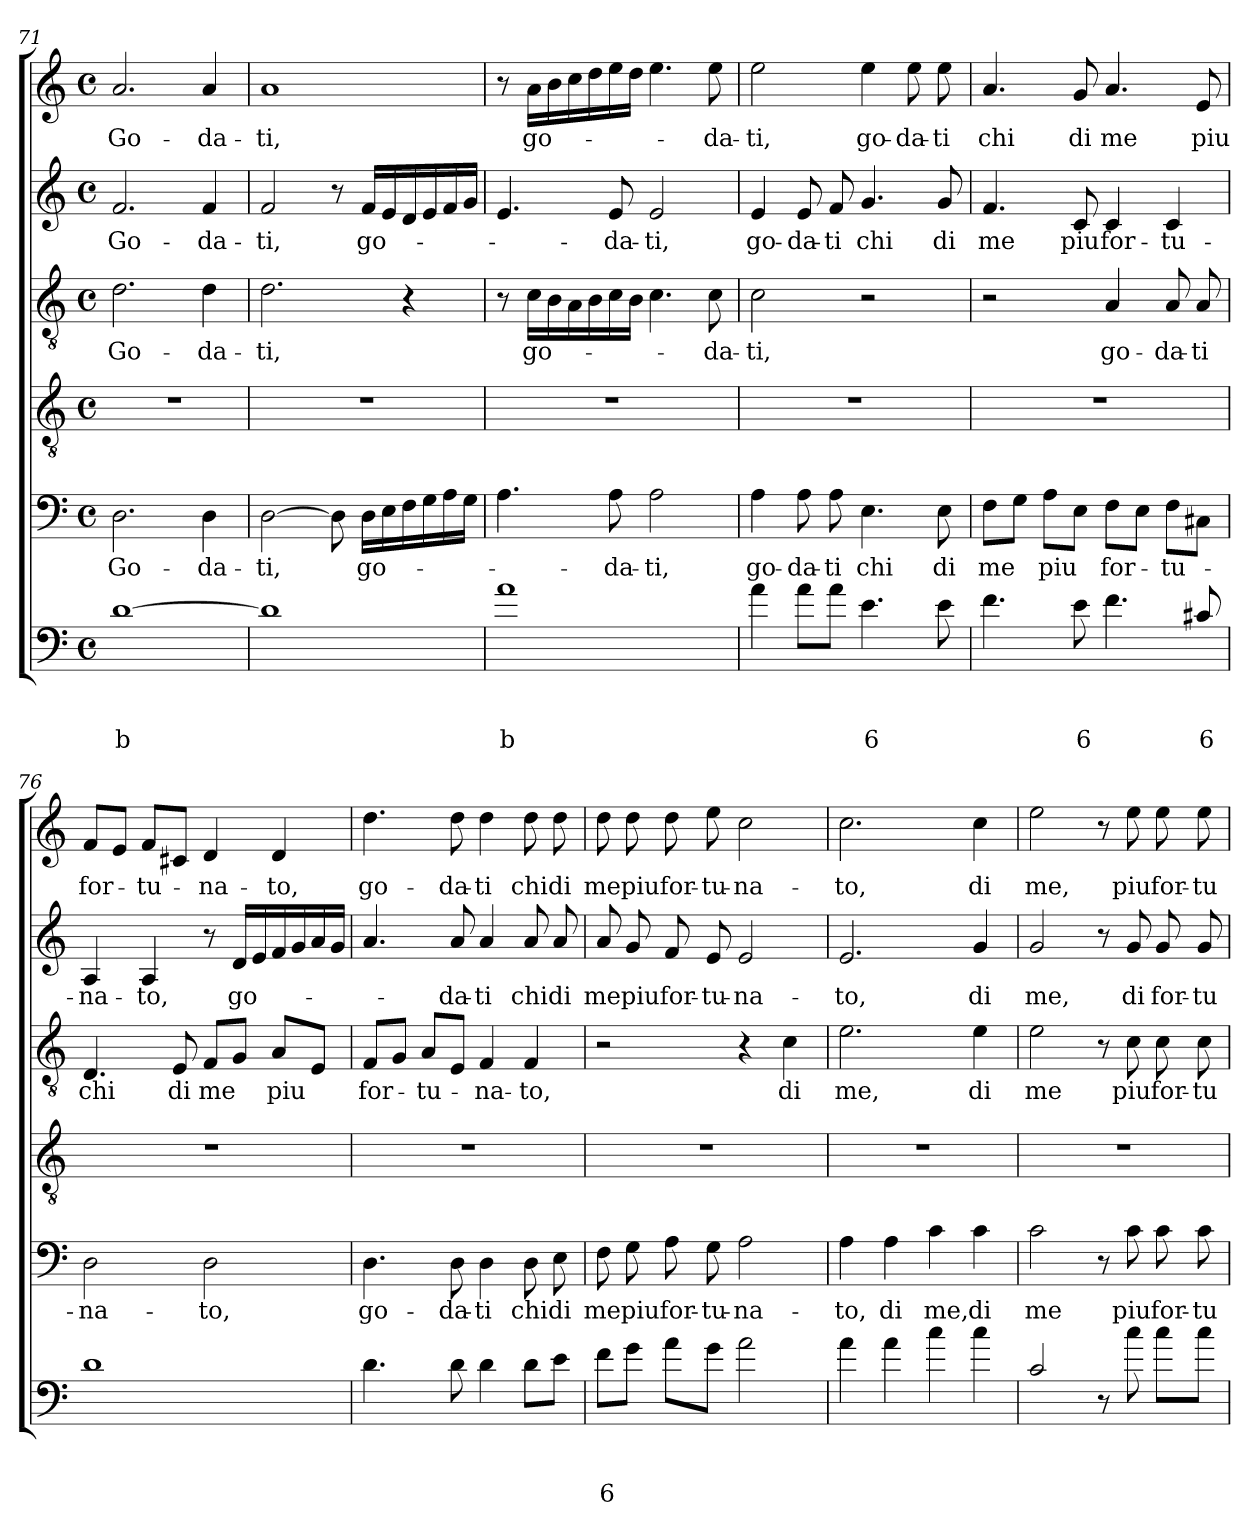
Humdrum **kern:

**kern	**text	**text	**text	**kern	**text	**kern	**kern	**text	**kern	**text	**kern	**text
*part6	*part6	*part6	*part6	*part5	*part5	*part4	*part3	*part3	*part2	*part2	*part1	*part1
*staff6	*staff6	*staff6	*staff6	*staff5	*staff5	*staff4	*staff3	*staff3	*staff2	*staff2	*staff1	*staff1
*clefF4	*	*	*	*clefF4	*	*clefGv2	*clefGv2	*	*clefG2	*	*clefG2	*
*ITrd8c14	*	*	*	*	*	*	*	*	*	*	*	*
*k[]	*	*	*	*k[]	*	*k[]	*k[]	*	*k[]	*	*k[]	*
*C:	*	*	*	*C:	*	*C:	*C:	*	*C:	*	*C:	*
*M4/4	*	*	*	*M4/4	*	*M4/4	*M4/4	*	*M4/4	*	*M4/4	*
*met(c)	*	*	*	*met(c)	*	*met(c)	*met(c)	*	*met(c)	*	*met(c)	*
=71	=71	=71	=71	=71	=71	=71	=71	=71	=71	=71	=71	=71
!	!	!	!LO:LY:b	!	!LO:LY:b	!	!	!LO:LY:b	!	!LO:LY:b	!	!LO:LY:b
[1D	.	.	b	2.D\	Go-	1r	2.d\	Go-	2.f/	Go-	2.a/	Go-
!	!	!	!	!	!LO:LY:b	!	!	!LO:LY:b	!	!LO:LY:b	!	!LO:LY:b
.	.	.	.	4D\	-da-	.	4d\	-da-	4f/	-da-	4a/	-da-
=72	=72	=72	=72	=72	=72	=72	=72	=72	=72	=72	=72	=72
!	!	!	!	!	!LO:LY:b	!	!	!LO:LY:b	!	!LO:LY:b	!	!LO:LY:b
1D]	.	.	.	[2D\	-ti,	1r	2.d\	-ti,	2f/	-ti,	1a	-ti,
.	.	.	.	8D\]	.	.	.	.	8r	.	.	.
!	!	!	!	!	!LO:LY:b	!	!	!	!	!LO:LY:b	!	!
.	.	.	.	16D\LL	go-	.	.	.	16f/LL	go-	.	.
.	.	.	.	16E\	.	.	.	.	16e/	.	.	.
.	.	.	.	16F\	.	.	4r	.	16d/	.	.	.
.	.	.	.	16G\	.	.	.	.	16e/	.	.	.
.	.	.	.	16A\	.	.	.	.	16f/	.	.	.
.	.	.	.	16G\JJ	.	.	.	.	16g/JJ	.	.	.
!!LO:PB:g=z
=73	=73	=73	=73	=73	=73	=73	=73	=73	=73	=73	=73	=73
!	!	!	!LO:LY:b	!	!	!	!	!	!	!	!	!
1A	.	.	b	4.A\	.	1r	8r	.	4.e/	.	8r	.
!	!	!	!	!	!	!	!	!LO:LY:b	!	!	!	!LO:LY:b
.	.	.	.	.	.	.	16c\LL	go-	.	.	16a\LL	go-
.	.	.	.	.	.	.	16B\	.	.	.	16b\	.
.	.	.	.	.	.	.	16A\	.	.	.	16cc\	.
.	.	.	.	.	.	.	16B\	.	.	.	16dd\	.
!	!	!	!	!	!LO:LY:b	!	!	!	!	!LO:LY:b	!	!
.	.	.	.	8A\	-da-	.	16c\	.	8e/	-da-	16ee\	.
.	.	.	.	.	.	.	16B\JJ	.	.	.	16dd\JJ	.
!	!	!	!	!	!LO:LY:b	!	!	!	!	!LO:LY:b	!	!
.	.	.	.	2A\	-ti,	.	4.c\	.	2e/	-ti,	4.ee\	.
!	!	!	!	!	!	!	!	!LO:LY:b	!	!	!	!LO:LY:b
.	.	.	.	.	.	.	8c\	-da-	.	.	8ee\	-da-
=74	=74	=74	=74	=74	=74	=74	=74	=74	=74	=74	=74	=74
!	!	!	!	!	!LO:LY:b	!	!	!LO:LY:b	!	!LO:LY:b	!	!LO:LY:b
4A\	.	.	.	4A\	go-	1r	2c\	-ti,	4e/	go-	2ee\	-ti,
!	!	!	!	!	!LO:LY:b	!	!	!	!	!LO:LY:b	!	!
8A\L	.	.	.	8A\	-da-	.	.	.	8e/	-da-	.	.
!	!	!	!	!	!LO:LY:b	!	!	!	!	!LO:LY:b	!	!
8A\J	.	.	.	8A\	-ti	.	.	.	8f/	-ti	.	.
!	!	!	!LO:LY:b	!	!LO:LY:b	!	!	!	!	!LO:LY:b	!	!LO:LY:b
4.E\	.	.	6	4.E\	chi	.	2r	.	4.g/	chi	4ee\	go-
!	!	!	!	!	!	!	!	!	!	!	!	!LO:LY:b
.	.	.	.	.	.	.	.	.	.	.	8ee\	-da-
!	!	!	!	!	!LO:LY:b	!	!	!	!	!LO:LY:b	!	!LO:LY:b
8E\	.	.	.	8E\	di	.	.	.	8g/	di	8ee\	-ti
=75	=75	=75	=75	=75	=75	=75	=75	=75	=75	=75	=75	=75
!	!	!	!	!	!LO:LY:b	!	!	!	!	!LO:LY:b	!	!LO:LY:b
4.F\	.	.	.	8F\L	me	1r	2r	.	4.f/	me	4.a/	chi
.	.	.	.	8G\J	.	.	.	.	.	.	.	.
!	!	!	!	!	!LO:LY:b	!	!	!	!	!	!	!
.	.	.	.	8A\L	piu	.	.	.	.	.	.	.
!	!	!	!LO:LY:b	!	!	!	!	!	!	!LO:LY:b	!	!LO:LY:b
8E\	.	.	6	8E\J	.	.	.	.	8c/	piu	8g/	di
!	!	!	!	!	!LO:LY:b	!	!	!LO:LY:b	!	!LO:LY:b	!	!LO:LY:b
4.F\	.	.	.	8F\L	for-	.	4A/	go-	4c/	for-	4.a/	me
.	.	.	.	8E\J	.	.	.	.	.	.	.	.
!	!	!	!	!	!LO:LY:b	!	!	!LO:LY:b	!	!LO:LY:b	!	!
.	.	.	.	8F\L	-tu-	.	8A/	-da-	4c/	-tu-	.	.
!	!	!	!LO:LY:b	!	!	!	!	!LO:LY:b	!	!	!	!LO:LY:b
8C#X/	.	.	6	8C#X\J	.	.	8A/	-ti	.	.	8e/	piu
=76	=76	=76	=76	=76	=76	=76	=76	=76	=76	=76	=76	=76
!	!	!	!	!	!LO:LY:b	!	!	!LO:LY:b	!	!LO:LY:b	!	!LO:LY:b
1D	.	.	.	2D\	-na-	1r	4.D/	chi	4A/	-na-	8f/L	for-
.	.	.	.	.	.	.	.	.	.	.	8e/J	.
!	!	!	!	!	!	!	!	!	!	!LO:LY:b	!	!LO:LY:b
.	.	.	.	.	.	.	.	.	4A/	-to,	8f/L	-tu-
!	!	!	!	!	!	!	!	!LO:LY:b	!	!	!	!
.	.	.	.	.	.	.	8E/	di	.	.	8c#X/J	.
!	!	!	!	!	!LO:LY:b	!	!	!LO:LY:b	!	!	!	!LO:LY:b
.	.	.	.	2D\	-to,	.	8F/L	me	8r	.	4d/	-na-
!	!	!	!	!	!	!	!	!	!	!LO:LY:b	!	!
.	.	.	.	.	.	.	8G/J	.	16d/LL	go-	.	.
.	.	.	.	.	.	.	.	.	16e/	.	.	.
!	!	!	!	!	!	!	!	!LO:LY:b	!	!	!	!LO:LY:b
.	.	.	.	.	.	.	8A/L	piu	16f/	.	4d/	-to,
.	.	.	.	.	.	.	.	.	16g/	.	.	.
.	.	.	.	.	.	.	8E/J	.	16a/	.	.	.
.	.	.	.	.	.	.	.	.	16g/JJ	.	.	.
!!LO:LB:g=z
=77	=77	=77	=77	=77	=77	=77	=77	=77	=77	=77	=77	=77
!	!	!	!	!	!LO:LY:b	!	!	!LO:LY:b	!	!	!	!LO:LY:b
4.D\	.	.	.	4.D\	go-	1r	8F/L	for-	4.a/	.	4.dd\	go-
.	.	.	.	.	.	.	8G/J	.	.	.	.	.
!	!	!	!	!	!	!	!	!LO:LY:b	!	!	!	!
.	.	.	.	.	.	.	8A/L	-tu-	.	.	.	.
!	!	!	!	!	!LO:LY:b	!	!	!	!	!LO:LY:b	!	!LO:LY:b
8D\	.	.	.	8D\	-da-	.	8E/J	.	8a/	-da-	8dd\	-da-
!	!	!	!	!	!LO:LY:b	!	!	!LO:LY:b	!	!LO:LY:b	!	!LO:LY:b
4D\	.	.	.	4D\	-ti	.	4F/	-na-	4a/	-ti	4dd\	-ti
!	!	!	!	!	!LO:LY:b	!	!	!LO:LY:b	!	!LO:LY:b	!	!LO:LY:b
8D\L	.	.	.	8D\	chi	.	4F/	-to,	8a/	chi	8dd\	chi
!	!	!	!	!	!LO:LY:b	!	!	!	!	!LO:LY:b	!	!LO:LY:b
8E\J	.	.	.	8E\	di	.	.	.	8a/	di	8dd\	di
=78	=78	=78	=78	=78	=78	=78	=78	=78	=78	=78	=78	=78
!	!	!	!LO:LY:b	!	!LO:LY:b	!	!	!	!	!LO:LY:b	!	!LO:LY:b
8F\L	.	.	6	8F\	me	1r	2r	.	8a/	me	8dd\	me
!	!	!	!	!	!LO:LY:b	!	!	!	!	!LO:LY:b	!	!LO:LY:b
8G\J	.	.	.	8G\	piu	.	.	.	8g/	piu	8dd\	piu
!	!	!	!	!	!LO:LY:b	!	!	!	!	!LO:LY:b	!	!LO:LY:b
8A\L	.	.	.	8A\	for-	.	.	.	8f/	for-	8dd\	for-
!	!	!	!	!	!LO:LY:b	!	!	!	!	!LO:LY:b	!	!LO:LY:b
8G\J	.	.	.	8G\	-tu-	.	.	.	8e/	-tu-	8ee\	-tu-
!	!	!	!	!	!LO:LY:b	!	!	!	!	!LO:LY:b	!	!LO:LY:b
2A\	.	.	.	2A\	-na-	.	4r	.	2e/	-na-	2cc\	-na-
!	!	!	!	!	!	!	!	!LO:LY:b	!	!	!	!
.	.	.	.	.	.	.	4c\	di	.	.	.	.
=79	=79	=79	=79	=79	=79	=79	=79	=79	=79	=79	=79	=79
!	!	!	!	!	!LO:LY:b	!	!	!LO:LY:b	!	!LO:LY:b	!	!LO:LY:b
4A\	.	.	.	4A\	-to,	1r	2.e\	me,	2.e/	-to,	2.cc\	-to,
!	!	!	!	!	!LO:LY:b	!	!	!	!	!	!	!
4A\	.	.	.	4A\	di	.	.	.	.	.	.	.
!	!	!	!	!	!LO:LY:b	!	!	!	!	!	!	!
4c\	.	.	.	4c\	me,	.	.	.	.	.	.	.
!	!	!	!	!	!LO:LY:b	!	!	!LO:LY:b	!	!LO:LY:b	!	!LO:LY:b
4c\	.	.	.	4c\	di	.	4e\	di	4g/	di	4cc\	di
=80	=80	=80	=80	=80	=80	=80	=80	=80	=80	=80	=80	=80
!	!	!	!	!	!LO:LY:b	!	!	!LO:LY:b	!	!LO:LY:b	!	!LO:LY:b
2C/	.	.	.	2c\	me	1r	2e\	me	2g/	me,	2ee\	me,
8r	.	.	.	8r	.	.	8r	.	8r	.	8r	.
!	!	!	!	!	!LO:LY:b	!	!	!LO:LY:b	!	!LO:LY:b	!	!LO:LY:b
8c\	.	.	.	8c\	piu	.	8c\	piu	8g/	di	8ee\	piu
!	!	!	!	!	!LO:LY:b	!	!	!LO:LY:b	!	!LO:LY:b	!	!LO:LY:b
8c\L	.	.	.	8c\	for-	.	8c\	for-	8g/	for-	8ee\	for-
!	!	!	!	!	!LO:LY:b	!	!	!LO:LY:b	!	!LO:LY:b	!	!LO:LY:b
8c\J	.	.	.	8c\	-tu-	.	8c\	-tu-	8g/	-tu-	8ee\	-tu-
=	=	=	=	=	=	=	=	=	=	=	=	=
*-	*-	*-	*-	*-	*-	*-	*-	*-	*-	*-	*-	*-
